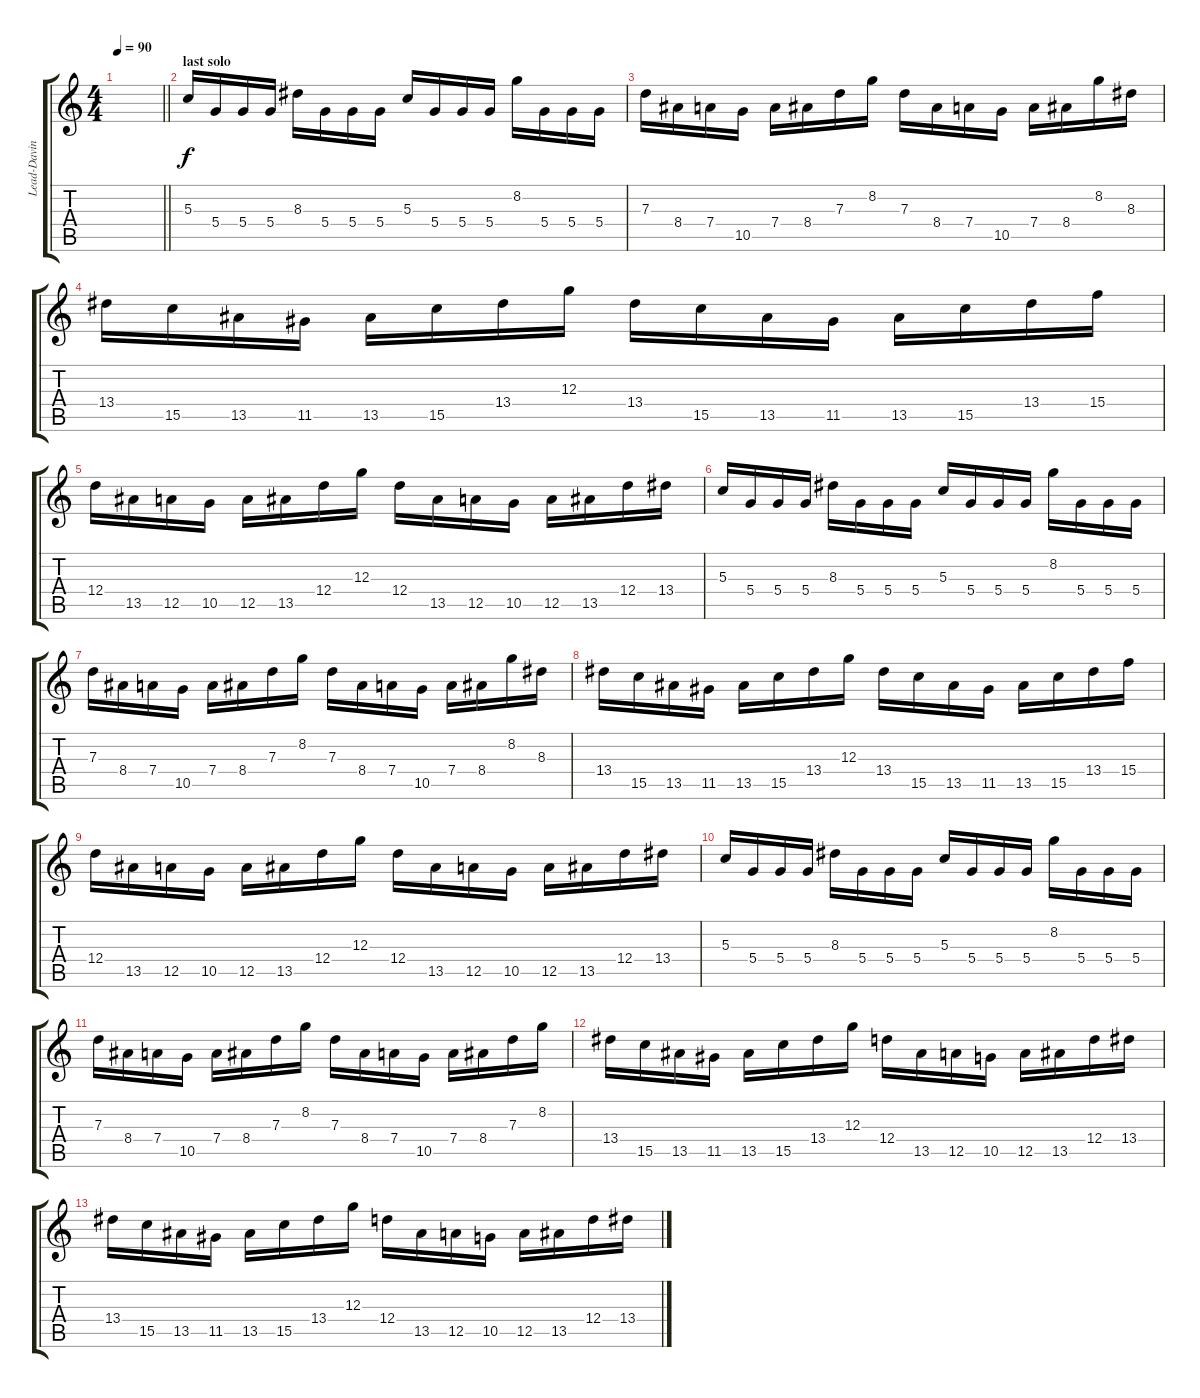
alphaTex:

\track ("Lead-Davin" "Lead-Davin") {mute instrument overdrivenguitar}
\staff {score tabs}
\tuning (E4 B3 G3 D3 A2 E2) {hide}
\ts (4 4)
\tempo 90
\clef g2
\barLineRight lightlight
\ks c
|
\section ("" "last solo")
5.3.16 5.4.16 5.4.16 5.4.16 8.3.16 5.4.16 5.4.16 5.4.16 5.3.16 5.4.16 5.4.16 5.4.16 8.2.16 5.4.16 5.4.16 5.4.16 |
7.3.16 8.4.16 7.4.16 10.5.16 7.4.16 8.4.16 7.3.16 8.2.16 7.3.16 8.4.16 7.4.16 10.5.16 7.4.16 8.4.16 8.2.16 8.3.16 |
13.4.16 15.5.16 13.5.16 11.5.16 13.5.16 15.5.16 13.4.16 12.3.16 13.4.16 15.5.16 13.5.16 11.5.16 13.5.16 15.5.16 13.4.16 15.4.16 |
12.4.16 13.5.16 12.5.16 10.5.16 12.5.16 13.5.16 12.4.16 12.3.16 12.4.16 13.5.16 12.5.16 10.5.16 12.5.16 13.5.16 12.4.16 13.4.16 |
5.3.16 5.4.16 5.4.16 5.4.16 8.3.16 5.4.16 5.4.16 5.4.16 5.3.16 5.4.16 5.4.16 5.4.16 8.2.16 5.4.16 5.4.16 5.4.16 |
7.3.16 8.4.16 7.4.16 10.5.16 7.4.16 8.4.16 7.3.16 8.2.16 7.3.16 8.4.16 7.4.16 10.5.16 7.4.16 8.4.16 8.2.16 8.3.16 |
13.4.16 15.5.16 13.5.16 11.5.16 13.5.16 15.5.16 13.4.16 12.3.16 13.4.16 15.5.16 13.5.16 11.5.16 13.5.16 15.5.16 13.4.16 15.4.16 |
12.4.16 13.5.16 12.5.16 10.5.16 12.5.16 13.5.16 12.4.16 12.3.16 12.4.16 13.5.16 12.5.16 10.5.16 12.5.16 13.5.16 12.4.16 13.4.16 |
5.3.16 5.4.16 5.4.16 5.4.16 8.3.16 5.4.16 5.4.16 5.4.16 5.3.16 5.4.16 5.4.16 5.4.16 8.2.16 5.4.16 5.4.16 5.4.16 |
7.3.16 8.4.16 7.4.16 10.5.16 7.4.16 8.4.16 7.3.16 8.2.16 7.3.16 8.4.16 7.4.16 10.5.16 7.4.16 8.4.16 7.3.16 8.2.16 |
13.4.16 15.5.16 13.5.16 11.5.16 13.5.16 15.5.16 13.4.16 12.3.16 12.4.16 13.5.16 12.5.16 10.5.16 12.5.16 13.5.16 12.4.16 13.4.16 |
13.4.16 15.5.16 13.5.16 11.5.16 13.5.16 15.5.16 13.4.16 12.3.16 12.4.16 13.5.16 12.5.16 10.5.16 12.5.16 13.5.16 12.4.16 13.4.16
